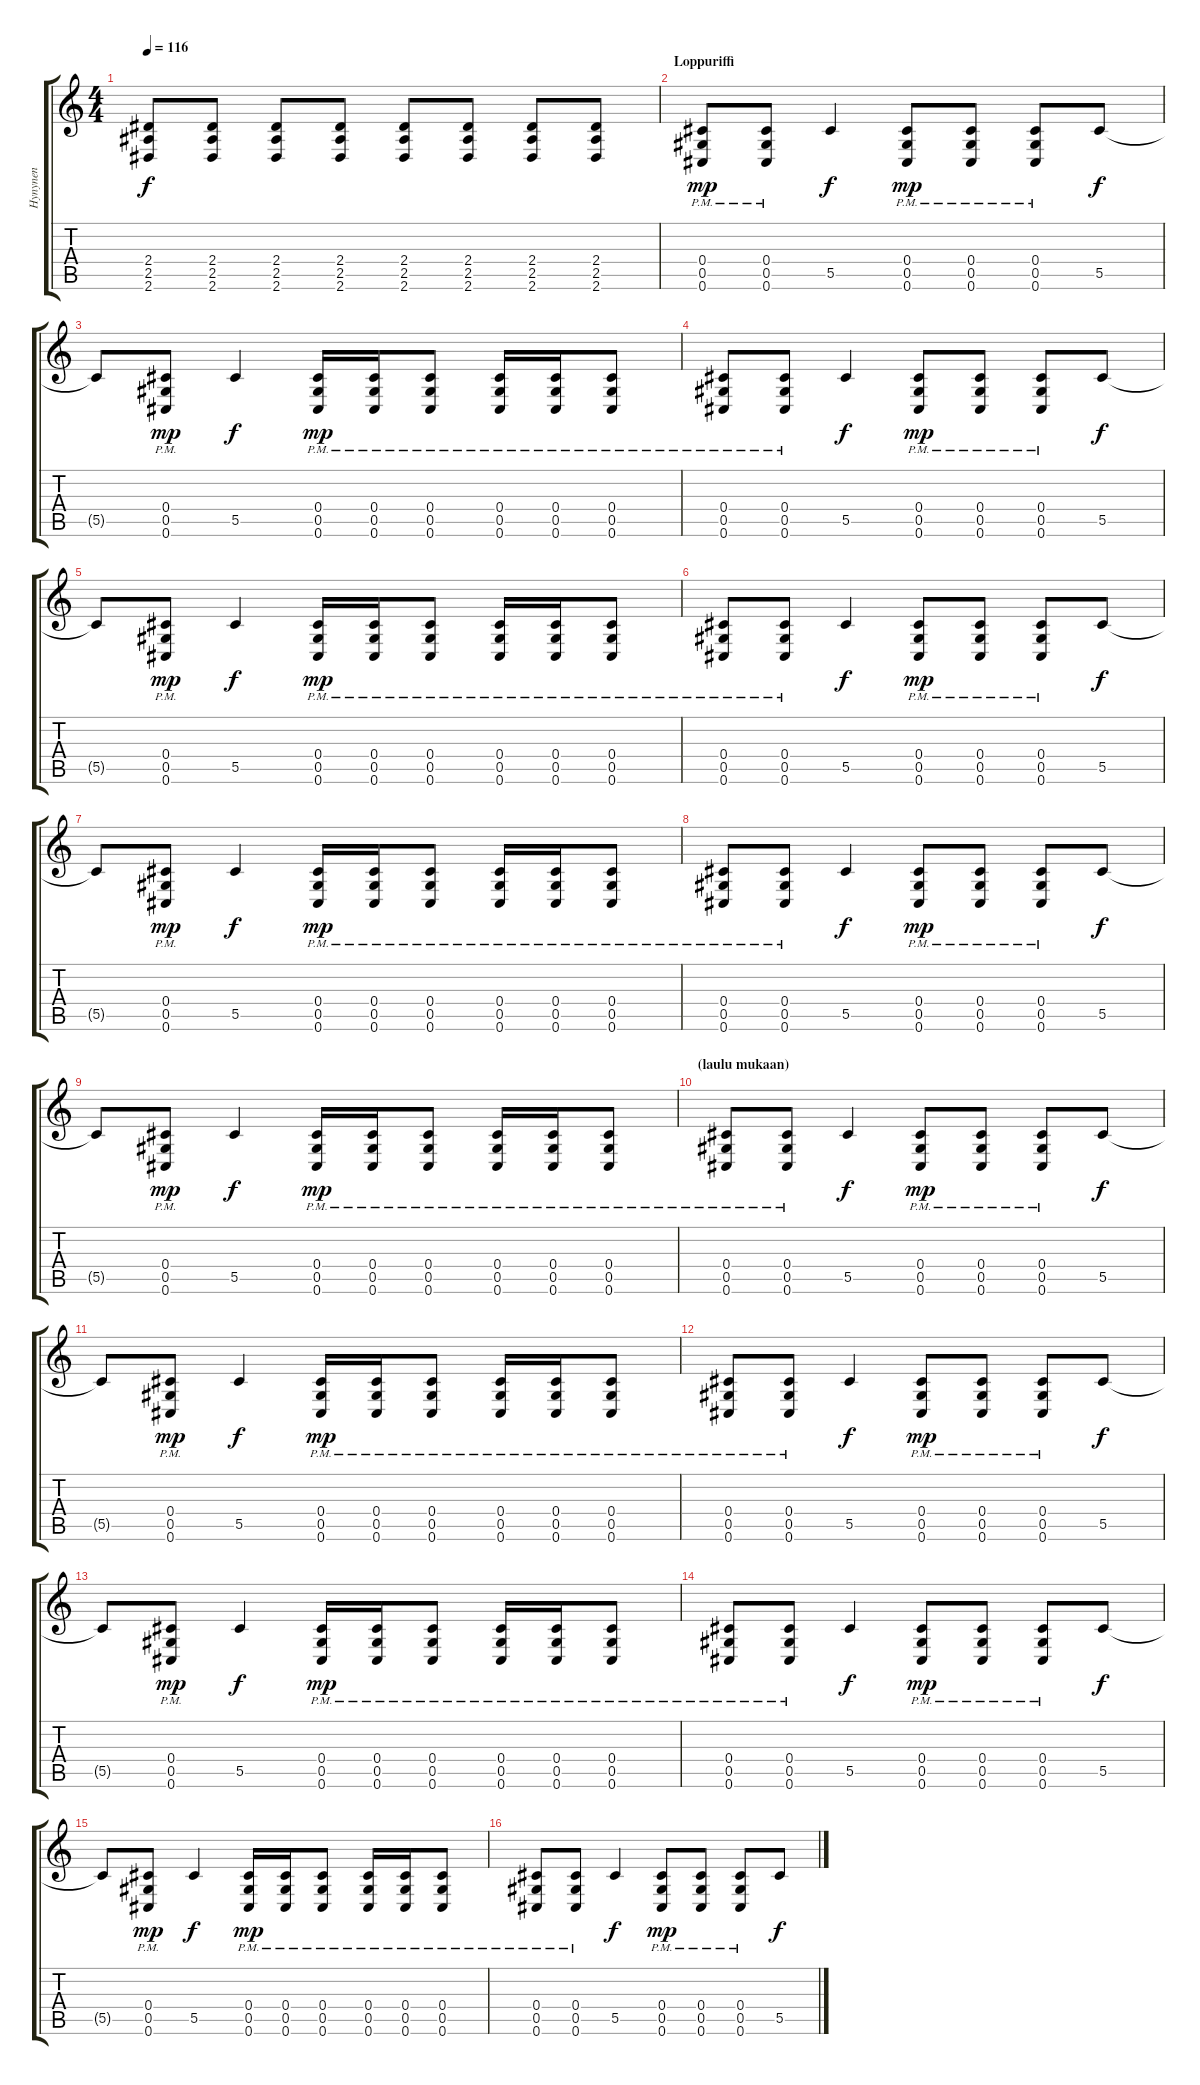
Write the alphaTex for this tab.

\track ("Hynynen" "Hynynen") {instrument distortionguitar}
\staff {score tabs}
\tuning (Eb4 Bb3 Gb3 Db3 Ab2 Db2) {hide}
\ts (4 4)
\tempo 116
\clef g2
\ks c
(2.4 2.5 2.6).8{dy f} (2.4 2.5 2.6).8 (2.4 2.5 2.6).8 (2.4 2.5 2.6).8 (2.4 2.5 2.6).8 (2.4 2.5 2.6).8 (2.4 2.5 2.6).8 (2.4 2.5 2.6).8 |
\section ("" "Loppuriffi")
(0.4{pm} 0.5{pm} 0.6{pm}).8{dy mp} (0.4{pm} 0.5{pm} 0.6{pm}).8 5.5.4{dy f} (0.4{pm} 0.5{pm} 0.6{pm}).8{dy mp} (0.4{pm} 0.5{pm} 0.6{pm}).8 (0.4{pm} 0.5{pm} 0.6{pm}).8 5.5.8{dy f} |
5.5{t}.8 (0.4{pm} 0.5{pm} 0.6{pm}).8{dy mp} 5.5.4{dy f} (0.4{pm} 0.5{pm} 0.6{pm}).16{dy mp} (0.4{pm} 0.5{pm} 0.6{pm}).16 (0.4{pm} 0.5{pm} 0.6{pm}).8 (0.4{pm} 0.5{pm} 0.6{pm}).16 (0.4 0.5{pm} 0.6{pm}).16 (0.4{pm} 0.5{pm} 0.6{pm}).8 |
(0.4{pm} 0.5{pm} 0.6{pm}).8 (0.4{pm} 0.5{pm} 0.6{pm}).8 5.5.4{dy f} (0.4{pm} 0.5{pm} 0.6{pm}).8{dy mp} (0.4{pm} 0.5{pm} 0.6{pm}).8 (0.4{pm} 0.5{pm} 0.6{pm}).8 5.5.8{dy f} |
5.5{t}.8 (0.4{pm} 0.5{pm} 0.6{pm}).8{dy mp} 5.5.4{dy f} (0.4{pm} 0.5{pm} 0.6{pm}).16{dy mp} (0.4{pm} 0.5{pm} 0.6{pm}).16 (0.4{pm} 0.5{pm} 0.6{pm}).8 (0.4{pm} 0.5{pm} 0.6{pm}).16 (0.4 0.5{pm} 0.6{pm}).16 (0.4{pm} 0.5{pm} 0.6{pm}).8 |
(0.4{pm} 0.5{pm} 0.6{pm}).8 (0.4{pm} 0.5{pm} 0.6{pm}).8 5.5.4{dy f} (0.4{pm} 0.5{pm} 0.6{pm}).8{dy mp} (0.4{pm} 0.5{pm} 0.6{pm}).8 (0.4{pm} 0.5{pm} 0.6{pm}).8 5.5.8{dy f} |
5.5{t}.8 (0.4{pm} 0.5{pm} 0.6{pm}).8{dy mp} 5.5.4{dy f} (0.4{pm} 0.5{pm} 0.6{pm}).16{dy mp} (0.4{pm} 0.5{pm} 0.6{pm}).16 (0.4{pm} 0.5{pm} 0.6{pm}).8 (0.4{pm} 0.5{pm} 0.6{pm}).16 (0.4 0.5{pm} 0.6{pm}).16 (0.4{pm} 0.5{pm} 0.6{pm}).8 |
(0.4{pm} 0.5{pm} 0.6{pm}).8 (0.4{pm} 0.5{pm} 0.6{pm}).8 5.5.4{dy f} (0.4{pm} 0.5{pm} 0.6{pm}).8{dy mp} (0.4{pm} 0.5{pm} 0.6{pm}).8 (0.4{pm} 0.5{pm} 0.6{pm}).8 5.5.8{dy f} |
5.5{t}.8 (0.4{pm} 0.5{pm} 0.6{pm}).8{dy mp} 5.5.4{dy f} (0.4{pm} 0.5{pm} 0.6{pm}).16{dy mp} (0.4{pm} 0.5{pm} 0.6{pm}).16 (0.4{pm} 0.5{pm} 0.6{pm}).8 (0.4{pm} 0.5{pm} 0.6{pm}).16 (0.4 0.5{pm} 0.6{pm}).16 (0.4{pm} 0.5{pm} 0.6{pm}).8 |
\section ("" "(laulu mukaan)")
(0.4{pm} 0.5{pm} 0.6{pm}).8 (0.4{pm} 0.5{pm} 0.6{pm}).8 5.5.4{dy f} (0.4{pm} 0.5{pm} 0.6{pm}).8{dy mp} (0.4{pm} 0.5{pm} 0.6{pm}).8 (0.4{pm} 0.5{pm} 0.6{pm}).8 5.5.8{dy f} |
5.5{t}.8 (0.4{pm} 0.5{pm} 0.6{pm}).8{dy mp} 5.5.4{dy f} (0.4{pm} 0.5{pm} 0.6{pm}).16{dy mp} (0.4{pm} 0.5{pm} 0.6{pm}).16 (0.4{pm} 0.5{pm} 0.6{pm}).8 (0.4{pm} 0.5{pm} 0.6{pm}).16 (0.4 0.5{pm} 0.6{pm}).16 (0.4{pm} 0.5{pm} 0.6{pm}).8 |
(0.4{pm} 0.5{pm} 0.6{pm}).8 (0.4{pm} 0.5{pm} 0.6{pm}).8 5.5.4{dy f} (0.4{pm} 0.5{pm} 0.6{pm}).8{dy mp} (0.4{pm} 0.5{pm} 0.6{pm}).8 (0.4{pm} 0.5{pm} 0.6{pm}).8 5.5.8{dy f} |
5.5{t}.8 (0.4{pm} 0.5{pm} 0.6{pm}).8{dy mp} 5.5.4{dy f} (0.4{pm} 0.5{pm} 0.6{pm}).16{dy mp} (0.4{pm} 0.5{pm} 0.6{pm}).16 (0.4{pm} 0.5{pm} 0.6{pm}).8 (0.4{pm} 0.5{pm} 0.6{pm}).16 (0.4 0.5{pm} 0.6{pm}).16 (0.4{pm} 0.5{pm} 0.6{pm}).8 |
(0.4{pm} 0.5{pm} 0.6{pm}).8 (0.4{pm} 0.5{pm} 0.6{pm}).8 5.5.4{dy f} (0.4{pm} 0.5{pm} 0.6{pm}).8{dy mp} (0.4{pm} 0.5{pm} 0.6{pm}).8 (0.4{pm} 0.5{pm} 0.6{pm}).8 5.5.8{dy f} |
5.5{t}.8 (0.4{pm} 0.5{pm} 0.6{pm}).8{dy mp} 5.5.4{dy f} (0.4{pm} 0.5{pm} 0.6{pm}).16{dy mp} (0.4{pm} 0.5{pm} 0.6{pm}).16 (0.4{pm} 0.5{pm} 0.6{pm}).8 (0.4{pm} 0.5{pm} 0.6{pm}).16 (0.4 0.5{pm} 0.6{pm}).16 (0.4{pm} 0.5{pm} 0.6{pm}).8 |
(0.4{pm} 0.5{pm} 0.6{pm}).8 (0.4{pm} 0.5{pm} 0.6{pm}).8 5.5.4{dy f} (0.4{pm} 0.5{pm} 0.6{pm}).8{dy mp} (0.4{pm} 0.5{pm} 0.6{pm}).8 (0.4{pm} 0.5{pm} 0.6{pm}).8 5.5.8{dy f}
